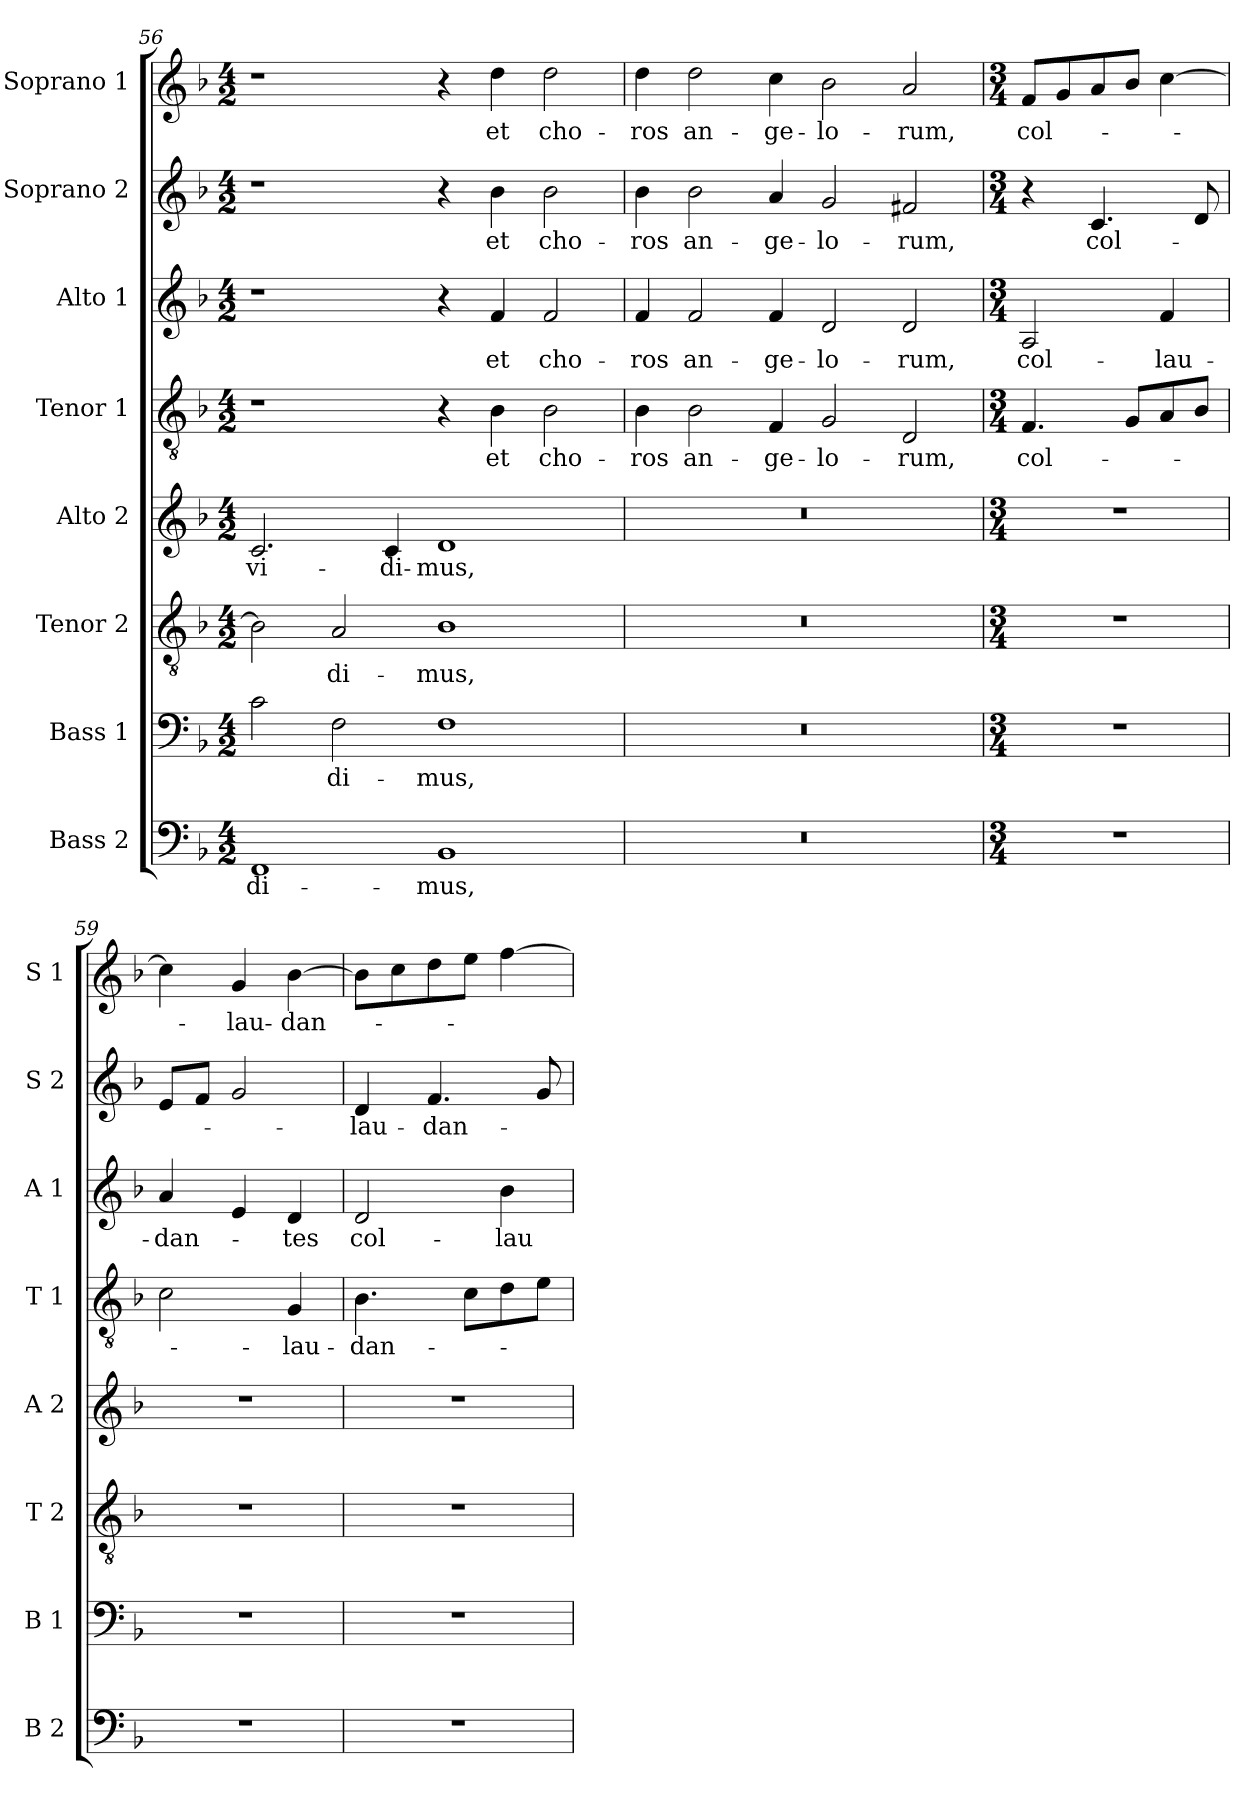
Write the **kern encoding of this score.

**kern	**text	**kern	**text	**kern	**text	**kern	**text	**kern	**text	**kern	**text	**kern	**text	**kern	**text
*part8	*part8	*part7	*part7	*part6	*part6	*part5	*part5	*part4	*part4	*part3	*part3	*part2	*part2	*part1	*part1
*staff8	*staff8	*staff7	*staff7	*staff6	*staff6	*staff5	*staff5	*staff4	*staff4	*staff3	*staff3	*staff2	*staff2	*staff1	*staff1
*I"Bass 2	*	*I"Bass 1	*	*I"Tenor 2	*	*I"Alto 2	*	*I"Tenor 1	*	*I"Alto 1	*	*I"Soprano 2	*	*I"Soprano 1	*
*I'B 2	*	*I'B 1	*	*I'T 2	*	*I'A 2	*	*I'T 1	*	*I'A 1	*	*I'S 2	*	*I'S 1	*
!!LO:PB:g=z
*clefF4	*	*clefF4	*	*clefGv2	*	*clefG2	*	*clefGv2	*	*clefG2	*	*clefG2	*	*clefG2	*
*k[b-]	*	*k[b-]	*	*k[b-]	*	*k[b-]	*	*k[b-]	*	*k[b-]	*	*k[b-]	*	*k[b-]	*
*F:	*	*F:	*	*F:	*	*F:	*	*F:	*	*F:	*	*F:	*	*F:	*
*M4/2	*	*M4/2	*	*M4/2	*	*M4/2	*	*M4/2	*	*M4/2	*	*M4/2	*	*M4/2	*
=56	=56	=56	=56	=56	=56	=56	=56	=56	=56	=56	=56	=56	=56	=56	=56
!	!LO:LY:b	!	!	!	!	!	!LO:LY:b	!	!	!	!	!	!	!	!
1FF	-di-	2c\	.	2B-\]	.	2.c/	vi-	1r	.	1r	.	1r	.	1r	.
!	!	!	!LO:LY:b	!	!LO:LY:b	!	!	!	!	!	!	!	!	!	!
.	.	2F\	-di-	2A/	-di-	.	.	.	.	.	.	.	.	.	.
!	!	!	!	!	!	!	!LO:LY:b	!	!	!	!	!	!	!	!
.	.	.	.	.	.	4c/	-di-	.	.	.	.	.	.	.	.
!	!LO:LY:b	!	!LO:LY:b	!	!LO:LY:b	!	!LO:LY:b	!	!	!	!	!	!	!	!
1BB-	-mus,	1F	-mus,	1B-	-mus,	1d	-mus,	4r	.	4r	.	4r	.	4r	.
!	!	!	!	!	!	!	!	!	!LO:LY:b	!	!LO:LY:b	!	!LO:LY:b	!	!LO:LY:b
.	.	.	.	.	.	.	.	4B-\	et	4f/	et	4b-\	et	4dd\	et
!	!	!	!	!	!	!	!	!	!LO:LY:b	!	!LO:LY:b	!	!LO:LY:b	!	!LO:LY:b
.	.	.	.	.	.	.	.	2B-\	cho-	2f/	cho-	2b-\	cho-	2dd\	cho-
=57	=57	=57	=57	=57	=57	=57	=57	=57	=57	=57	=57	=57	=57	=57	=57
!	!	!	!	!	!	!	!	!	!LO:LY:b	!	!LO:LY:b	!	!LO:LY:b	!	!LO:LY:b
0r	.	0r	.	0r	.	0r	.	4B-\	-ros	4f/	-ros	4b-\	-ros	4dd\	-ros
!	!	!	!	!	!	!	!	!	!LO:LY:b	!	!LO:LY:b	!	!LO:LY:b	!	!LO:LY:b
.	.	.	.	.	.	.	.	2B-\	an-	2f/	an-	2b-\	an-	2dd\	an-
!	!	!	!	!	!	!	!	!	!LO:LY:b	!	!LO:LY:b	!	!LO:LY:b	!	!LO:LY:b
.	.	.	.	.	.	.	.	4F/	-ge-	4f/	-ge-	4a/	-ge-	4cc\	-ge-
!	!	!	!	!	!	!	!	!	!LO:LY:b	!	!LO:LY:b	!	!LO:LY:b	!	!LO:LY:b
.	.	.	.	.	.	.	.	2G/	-lo-	2d/	-lo-	2g/	-lo-	2b-\	-lo-
!	!	!	!	!	!	!	!	!	!LO:LY:b	!	!LO:LY:b	!	!LO:LY:b	!	!LO:LY:b
.	.	.	.	.	.	.	.	2D/	-rum,	2d/	-rum,	2f#X/	-rum,	2a/	-rum,
=58	=58	=58	=58	=58	=58	=58	=58	=58	=58	=58	=58	=58	=58	=58	=58
*M3/4	*	*M3/4	*	*M3/4	*	*M3/4	*	*M3/4	*	*M3/4	*	*M3/4	*	*M3/4	*
!	!	!	!	!	!	!	!	!	!LO:LY:b	!	!LO:LY:b	!	!	!	!LO:LY:b
2.r	.	2.r	.	2.r	.	2.r	.	4.F/	col-	2A/	col-	4r	.	8f/L	col-
.	.	.	.	.	.	.	.	.	.	.	.	.	.	8g/	.
!	!	!	!	!	!	!	!	!	!	!	!	!	!LO:LY:b	!	!
.	.	.	.	.	.	.	.	.	.	.	.	4.c/	col-	8a/	.
.	.	.	.	.	.	.	.	8G/L	.	.	.	.	.	8b-/J	.
!	!	!	!	!	!	!	!	!	!	!	!LO:LY:b	!	!	!	!
.	.	.	.	.	.	.	.	8A/	.	4f/	-lau-	.	.	[4cc\	.
.	.	.	.	.	.	.	.	8B-/J	.	.	.	8d/	.	.	.
=59	=59	=59	=59	=59	=59	=59	=59	=59	=59	=59	=59	=59	=59	=59	=59
!	!	!	!	!	!	!	!	!	!	!	!LO:LY:b	!	!	!	!
2.r	.	2.r	.	2.r	.	2.r	.	2c\	.	4a/	-dan-	8e/L	.	4cc\]	.
.	.	.	.	.	.	.	.	.	.	.	.	8f/J	.	.	.
!	!	!	!	!	!	!	!	!	!	!	!	!	!	!	!LO:LY:b
.	.	.	.	.	.	.	.	.	.	4e/	.	2g/	.	4g/	-lau-
!	!	!	!	!	!	!	!	!	!LO:LY:b	!	!LO:LY:b	!	!	!	!LO:LY:b
.	.	.	.	.	.	.	.	4G/	-lau-	4d/	-tes	.	.	[4b-\	-dan-
!!LO:LB:g=z
=60	=60	=60	=60	=60	=60	=60	=60	=60	=60	=60	=60	=60	=60	=60	=60
!	!	!	!	!	!	!	!	!	!LO:LY:b	!	!LO:LY:b	!	!LO:LY:b	!	!
2.r	.	2.r	.	2.r	.	2.r	.	4.B-\	-dan-	2d/	col-	4d/	-lau-	8b-\L]	.
.	.	.	.	.	.	.	.	.	.	.	.	.	.	8cc\	.
!	!	!	!	!	!	!	!	!	!	!	!	!	!LO:LY:b	!	!
.	.	.	.	.	.	.	.	.	.	.	.	4.f/	-dan-	8dd\	.
.	.	.	.	.	.	.	.	8c\L	.	.	.	.	.	8ee\J	.
!	!	!	!	!	!	!	!	!	!	!	!LO:LY:b	!	!	!	!
.	.	.	.	.	.	.	.	8d\	.	4b-\	-lau-	.	.	[4ff\	.
.	.	.	.	.	.	.	.	8e\J	.	.	.	8g/	.	.	.
=	=	=	=	=	=	=	=	=	=	=	=	=	=	=	=
*-	*-	*-	*-	*-	*-	*-	*-	*-	*-	*-	*-	*-	*-	*-	*-
